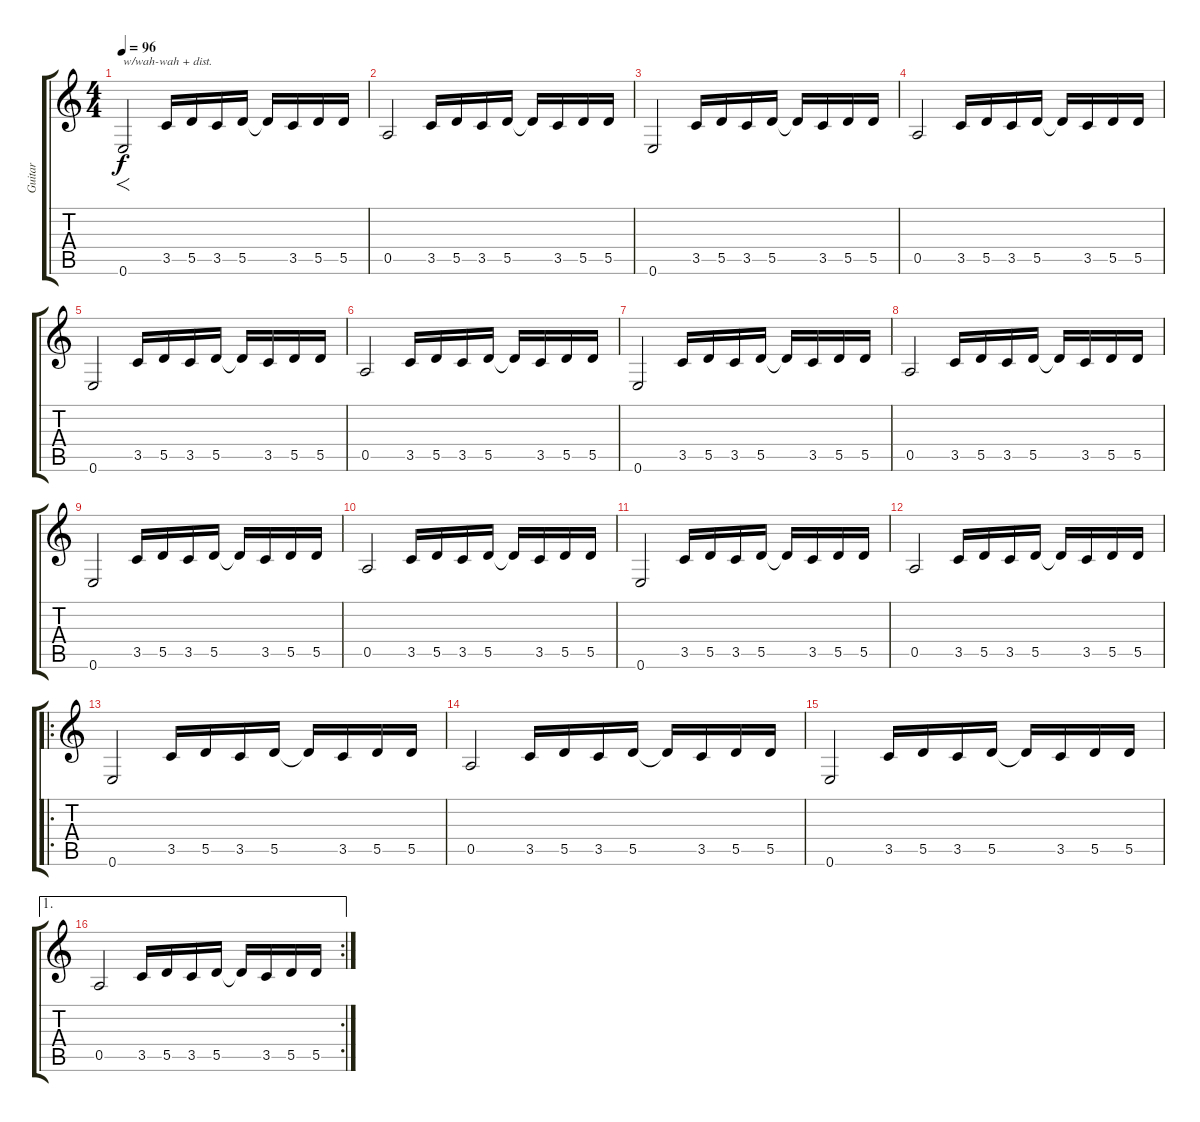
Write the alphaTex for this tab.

\track ("Guitar" "Guitar") {instrument overdrivenguitar}
\staff {score tabs}
\tuning (E4 B3 G3 D3 A2 E2) {hide}
\ts (4 4)
\tempo 96
\clef g2
\ks c
0.6.2{f txt "w/wah-wah + dist." dy f instrument overdrivenguitar} 3.5.16 5.5.16 3.5.16 5.5.16 5.5{t}.16 3.5.16 5.5.16 5.5.16 |
0.5.2 3.5.16 5.5.16 3.5.16 5.5.16 5.5{t}.16 3.5.16 5.5.16 5.5.16 |
0.6.2 3.5.16 5.5.16 3.5.16 5.5.16 5.5{t}.16 3.5.16 5.5.16 5.5.16 |
0.5.2 3.5.16 5.5.16 3.5.16 5.5.16 5.5{t}.16 3.5.16 5.5.16 5.5.16 |
0.6.2 3.5.16 5.5.16 3.5.16 5.5.16 5.5{t}.16 3.5.16 5.5.16 5.5.16 |
0.5.2 3.5.16 5.5.16 3.5.16 5.5.16 5.5{t}.16 3.5.16 5.5.16 5.5.16 |
0.6.2 3.5.16 5.5.16 3.5.16 5.5.16 5.5{t}.16 3.5.16 5.5.16 5.5.16 |
0.5.2 3.5.16 5.5.16 3.5.16 5.5.16 5.5{t}.16 3.5.16 5.5.16 5.5.16 |
0.6.2 3.5.16 5.5.16 3.5.16 5.5.16 5.5{t}.16 3.5.16 5.5.16 5.5.16 |
0.5.2 3.5.16 5.5.16 3.5.16 5.5.16 5.5{t}.16 3.5.16 5.5.16 5.5.16 |
0.6.2 3.5.16 5.5.16 3.5.16 5.5.16 5.5{t}.16 3.5.16 5.5.16 5.5.16 |
0.5.2 3.5.16 5.5.16 3.5.16 5.5.16 5.5{t}.16 3.5.16 5.5.16 5.5.16 |
\ro
0.6.2 3.5.16 5.5.16 3.5.16 5.5.16 5.5{t}.16 3.5.16 5.5.16 5.5.16 |
0.5.2 3.5.16 5.5.16 3.5.16 5.5.16 5.5{t}.16 3.5.16 5.5.16 5.5.16 |
0.6.2 3.5.16 5.5.16 3.5.16 5.5.16 5.5{t}.16 3.5.16 5.5.16 5.5.16 |
\ae 1
\rc 2
0.5.2 3.5.16 5.5.16 3.5.16 5.5.16 5.5{t}.16 3.5.16 5.5.16 5.5.16
